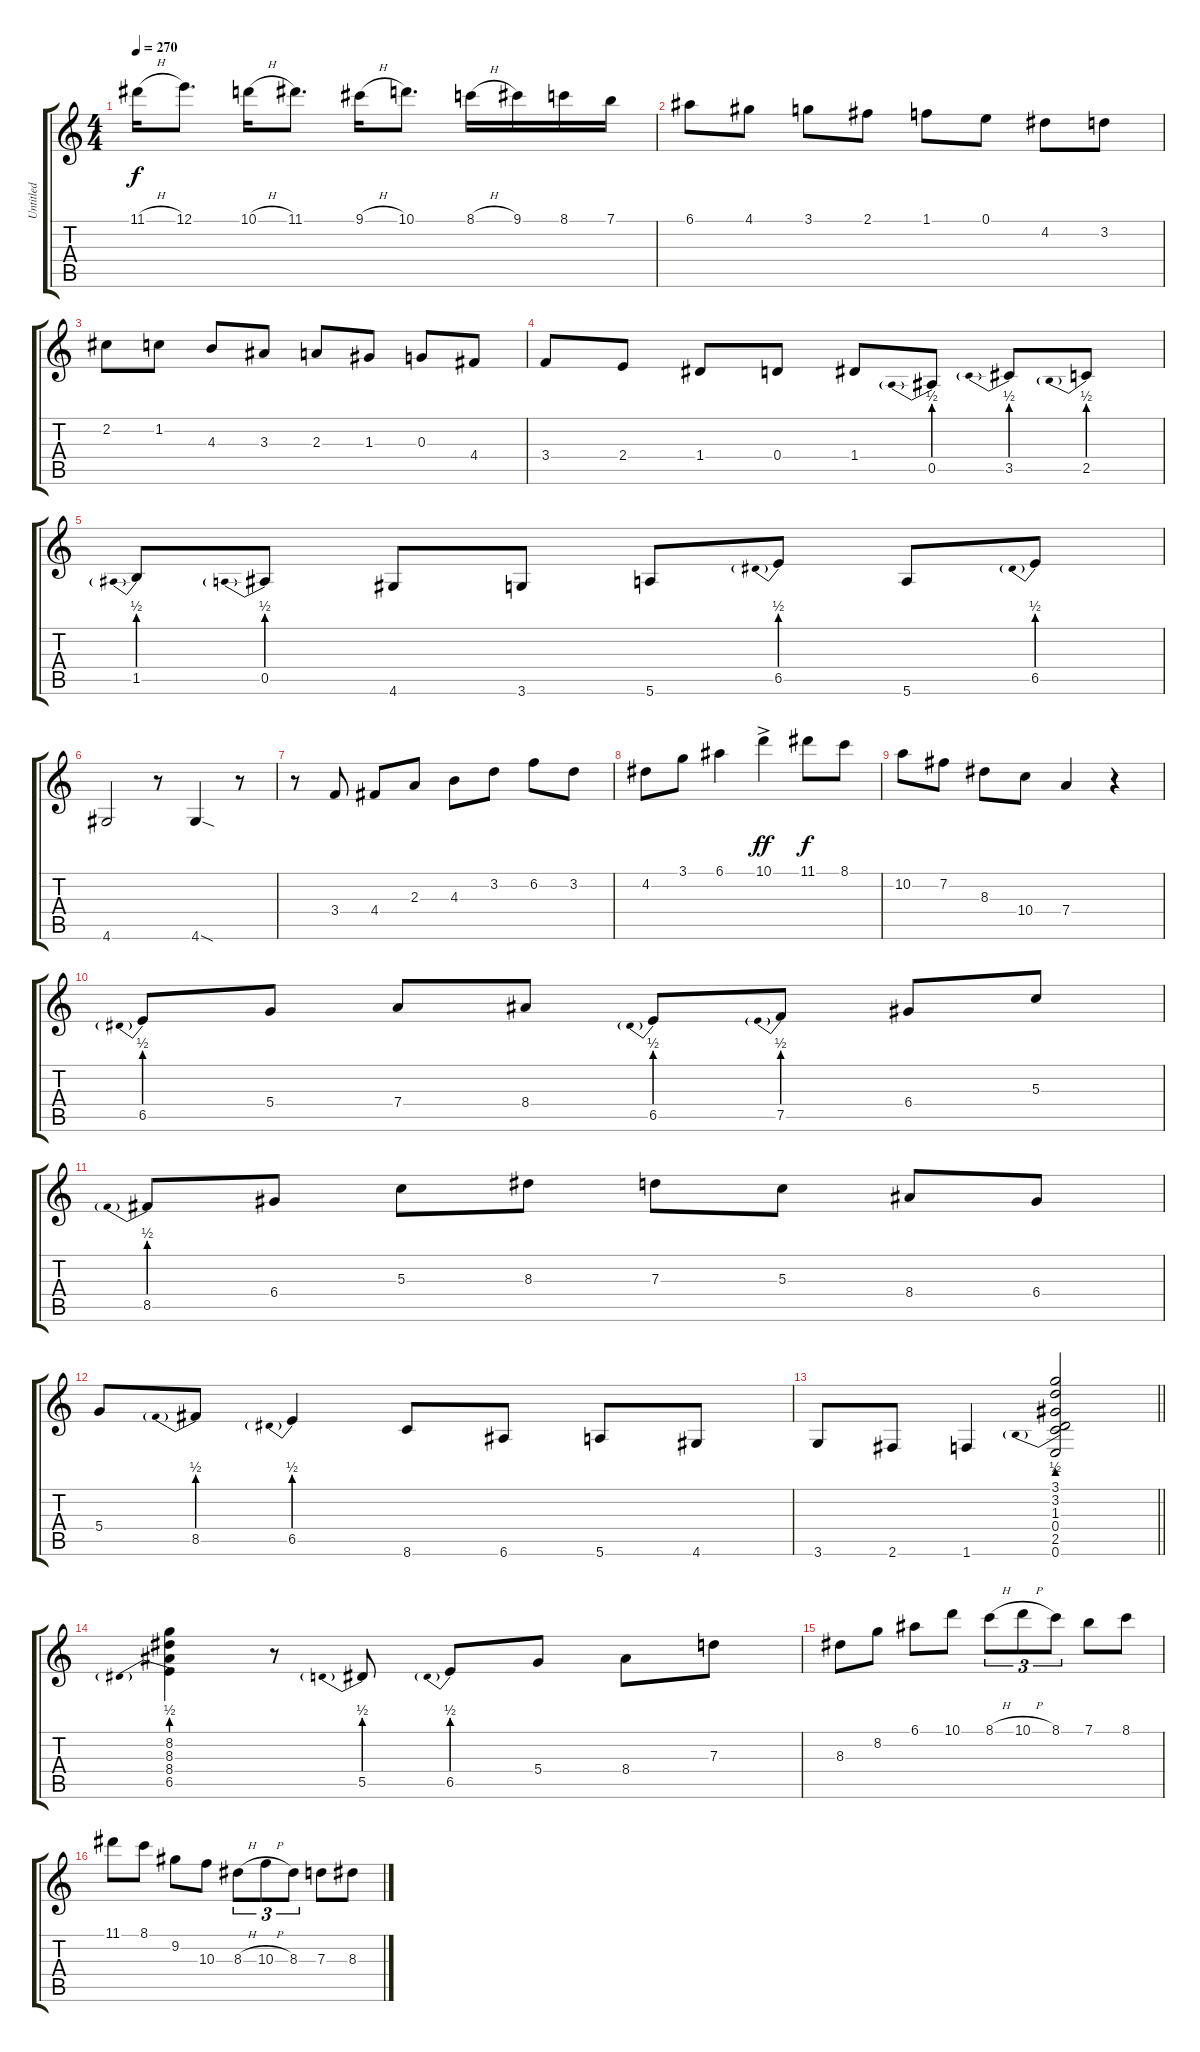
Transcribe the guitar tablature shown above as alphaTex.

\track ("Untitled" "Untitled") {instrument acousticguitarsteel}
\staff {score tabs}
\tuning (E4 B3 G3 D3 A2 E2) {hide}
\ts (4 4)
\tempo 270
\clef g2
\ks c
11.1{h}.16{dy f} 12.1.8{d} 10.1{h}.16 11.1.8{d} 9.1{h}.16 10.1.8{d} 8.1{h}.16 9.1.16 8.1.16 7.1.16 |
6.1.8 4.1.8 3.1.8 2.1.8 1.1.8 0.1.8 4.2.8 3.2.8 |
2.2.8 1.2.8 4.3.8 3.3.8 2.3.8 1.3.8 0.3.8 4.4.8 |
3.4.8 2.4.8 1.4.8 0.4.8 1.4.8 0.5{be (prebend 0 2 60 2)}.8 3.5{be (prebend 0 2 60 2)}.8 2.5{be (prebend 0 2 60 2)}.8 |
1.5{be (prebend 0 2 60 2)}.8 0.5{be (prebend 0 2 60 2)}.8 4.6.8 3.6.8 5.6.8 6.5{be (prebend 0 2 60 2)}.8 5.6.8 6.5{be (prebend 0 2 60 2)}.8 |
4.6.2 r.8 4.6{sod}.4 r.8 |
r.8 3.4.8 4.4.8 2.3.8 4.3.8 3.2.8 6.2.8 3.2.8 |
4.2.8 3.1.8 6.1.4 10.1{ac}.4{dy ff} 11.1.8{dy f} 8.1.8 |
10.2.8 7.2.8 8.3.8 10.4.8 7.4.4 r.4 |
6.5{be (prebend 0 2 60 2)}.8 5.4.8 7.4.8 8.4.8 6.5{be (prebend 0 2 60 2)}.8 7.5{be (prebend 0 2 60 2)}.8 6.4.8 5.3.8 |
8.5{be (prebend 0 2 60 2)}.8 6.4.8 5.3.8 8.3.8 7.3.8 5.3.8 8.4.8 6.4.8 |
5.4.8 8.5{be (prebend 0 2 60 2)}.8 6.5{be (prebend 0 2 60 2)}.4 8.6.8 6.6.8 5.6.8 4.6.8 |
\barLineRight lightlight
3.6.8 2.6.8 1.6.4 (3.1 3.2 1.3 0.4 2.5{be (prebend 0 2 60 2)} 0.6).2 |
(8.2 8.3 8.4 6.5{be (prebend 0 2 60 2)}).4 r.8 5.5{be (prebend 0 2 60 2)}.8 6.5{be (prebend 0 2 60 2)}.8 5.4.8 8.4.8 7.3.8 |
8.3.8 8.2.8 6.1.8 10.1.8 8.1{h}.8{tu (3 2)} 10.1{h}.8{tu (3 2)} 8.1.8{tu (3 2)} 7.1.8 8.1.8 |
11.1.8 8.1.8 9.2.8 10.3.8 8.3{h}.8{tu (3 2)} 10.3{h}.8{tu (3 2)} 8.3.8{tu (3 2)} 7.3.8 8.3.8
